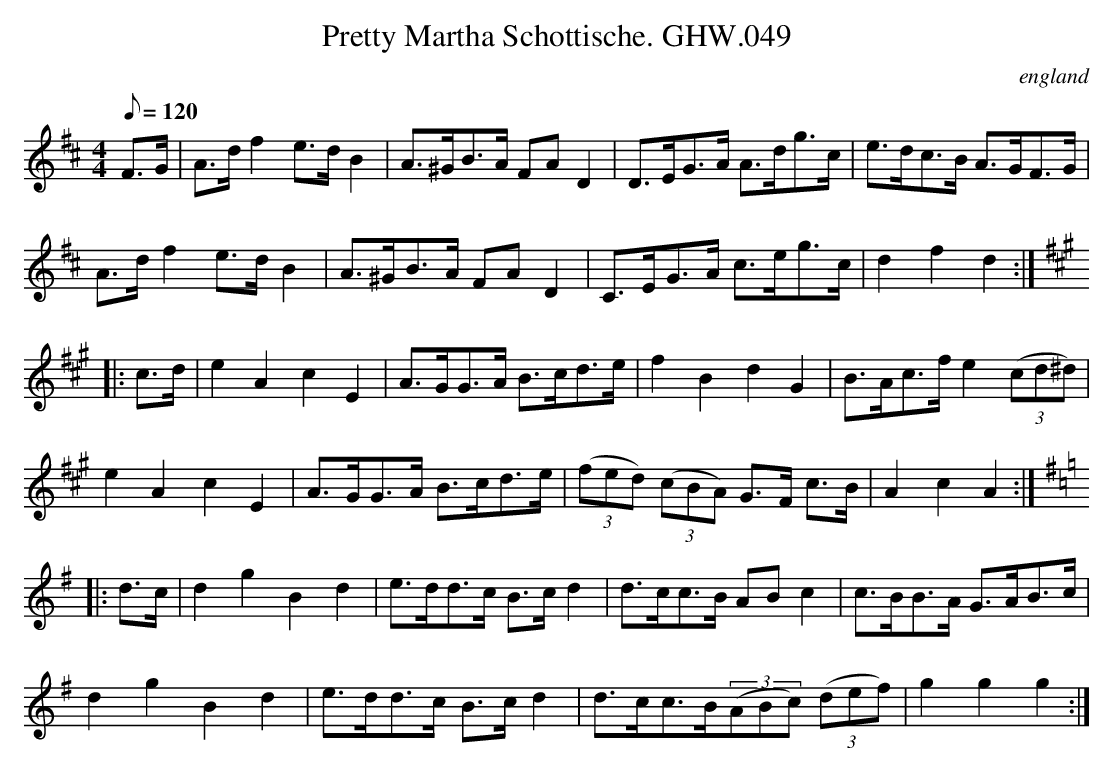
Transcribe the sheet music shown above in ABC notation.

X:1
T:Pretty Martha Schottische. GHW.049
O:england
M:4/4
L:1/8
Q:120
K:D
F>G|A>d f2 e>d B2|A>^GB>A FA D2|D>EG>A A>dg>c|e>dc>B A>GF>G|
A>d f2 e>d B2|A>^GB>A FA D2|C>EG>A c>eg>c|d2f2d2:|
K:A
|:c>d|e2A2c2E2|A>GG>A B>cd>e|f2B2d2G2|B>Ac>f e2 (3(cd^d)|
e2A2c2E2|A>GG>A B>cd>e|(3(fed) (3(cBA) G>F c>B| A2 c2 A2:|
K:G
|:d>c|d2g2B2d2|e>dd>c B>c d2|d>cc>B AB c2|c>BB>A G>AB>c|
d2g2B2d2|e>dd>c B>c d2|d>cc>B(3(ABc) (3(def)|g2g2g2:|
